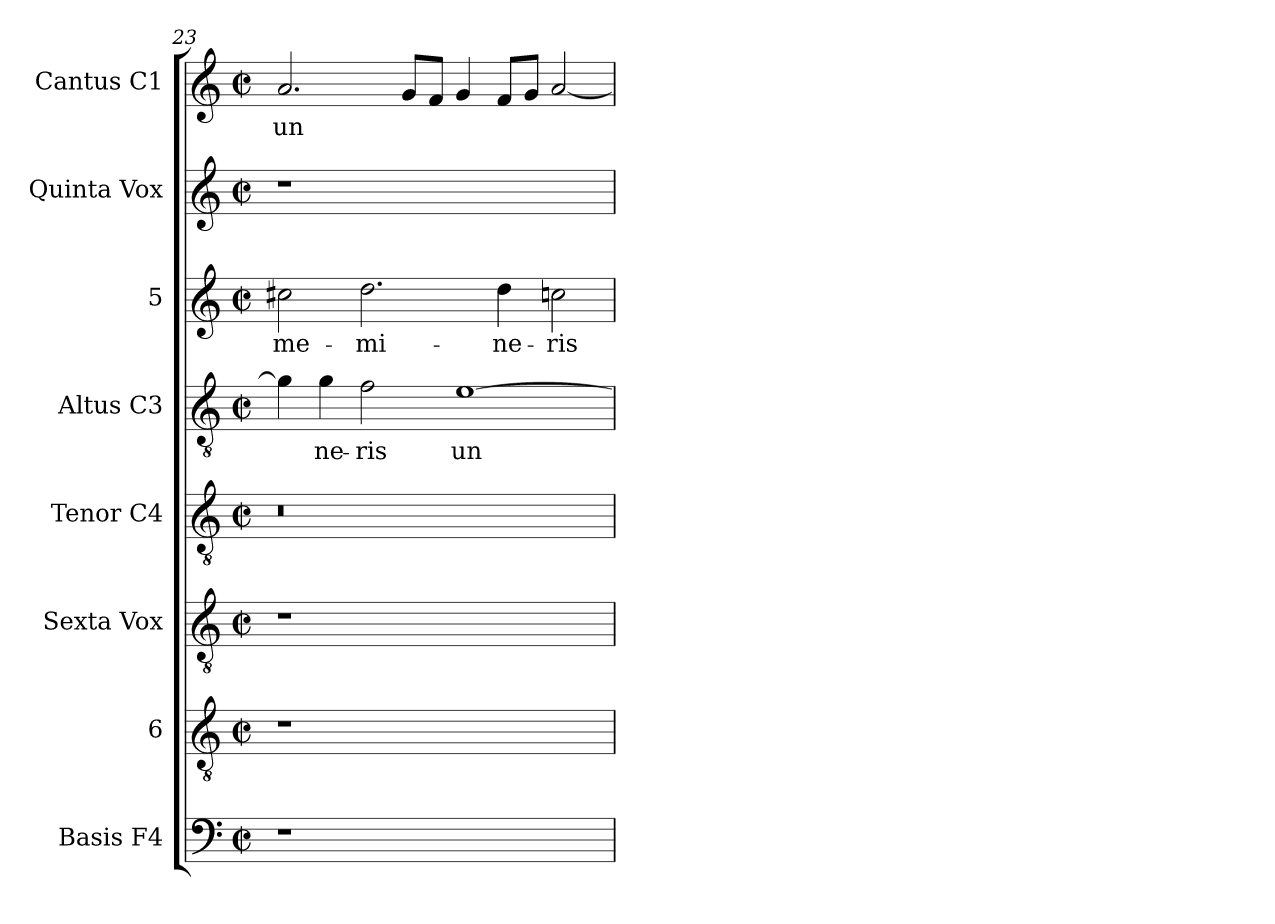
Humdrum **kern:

**kern	**kern	**kern	**kern	**kern	**text	**kern	**text	**kern	**kern	**text
*part8	*part7	*part6	*part5	*part4	*part4	*part3	*part3	*part2	*part1	*part1
*staff8	*staff7	*staff6	*staff5	*staff4	*staff4	*staff3	*staff3	*staff2	*staff1	*staff1
*I"Basis  F4	*I"6	*I"Sexta  Vox	*I"Tenor  C4	*I"Altus  C3	*	*I"5	*	*I"Quinta  Vox	*I"Cantus  C1	*
*I'B	*	*	*I'T	*I'A	*	*	*	*	*I'C	*
*clefF4	*clefGv2	*clefGv2	*clefGv2	*clefGv2	*	*clefG2	*	*clefG2	*clefG2	*
*k[]	*k[]	*k[]	*k[]	*k[]	*	*k[]	*	*k[]	*k[]	*
*C:	*C:	*C:	*C:	*C:	*	*C:	*	*C:	*C:	*
*M2/2	*M2/2	*M2/2	*M2/2	*M2/2	*	*M2/2	*	*M2/2	*M2/2	*
*met(c|)	*met(c|)	*met(c|)	*met(c|)	*met(c|)	*	*met(c|)	*	*met(c|)	*met(c|)	*
=23	=23	=23	=23	=23	=23	=23	=23	=23	=23	=23
!	!	!	!	!	!LO:LY:b:cj	!	!LO:LY:b:cj	!	!	!LO:LY:b:cj
1r	1r	1r	0r	4g\]	--	2cc#X\	me-	1r	2.a/	un-
!	!	!	!	!	!LO:LY:b:cj	!	!	!	!	!
.	.	.	.	4g\	-ne-	.	.	.	.	.
!	!	!	!	!	!LO:LY:b:cj	!	!LO:LY:b:cj	!	!	!
.	.	.	.	2f\	-ris	2.dd\	-mi-	.	.	.
!	!	!	!	!	!	!	!	!	!	!LO:LY:b:cj
.	.	.	.	.	.	.	.	.	8g/L	--
!	!	!	!	!	!	!	!	!	!	!LO:LY:b:cj
.	.	.	.	.	.	.	.	.	8f/J	--
!	!	!	!	!	!LO:LY:b:cj	!	!	!	!	!LO:LY:b:cj
1ryy	1ryy	1ryy	.	[>1e	un-	.	.	1ryy	4g/	--
!	!	!	!	!	!	!	!LO:LY:b:cj	!	!	!LO:LY:b:cj
.	.	.	.	.	.	4dd\	-ne-	.	8f/L	--
!	!	!	!	!	!	!	!	!	!	!LO:LY:b:cj
.	.	.	.	.	.	.	.	.	8g/J	--
!	!	!	!	!	!	!	!LO:LY:b:cj	!	!	!LO:LY:b:cj
.	.	.	.	.	.	2ccn\	-ris	.	[<2a/	--
=	=	=	=	=	=	=	=	=	=	=
*-	*-	*-	*-	*-	*-	*-	*-	*-	*-	*-
